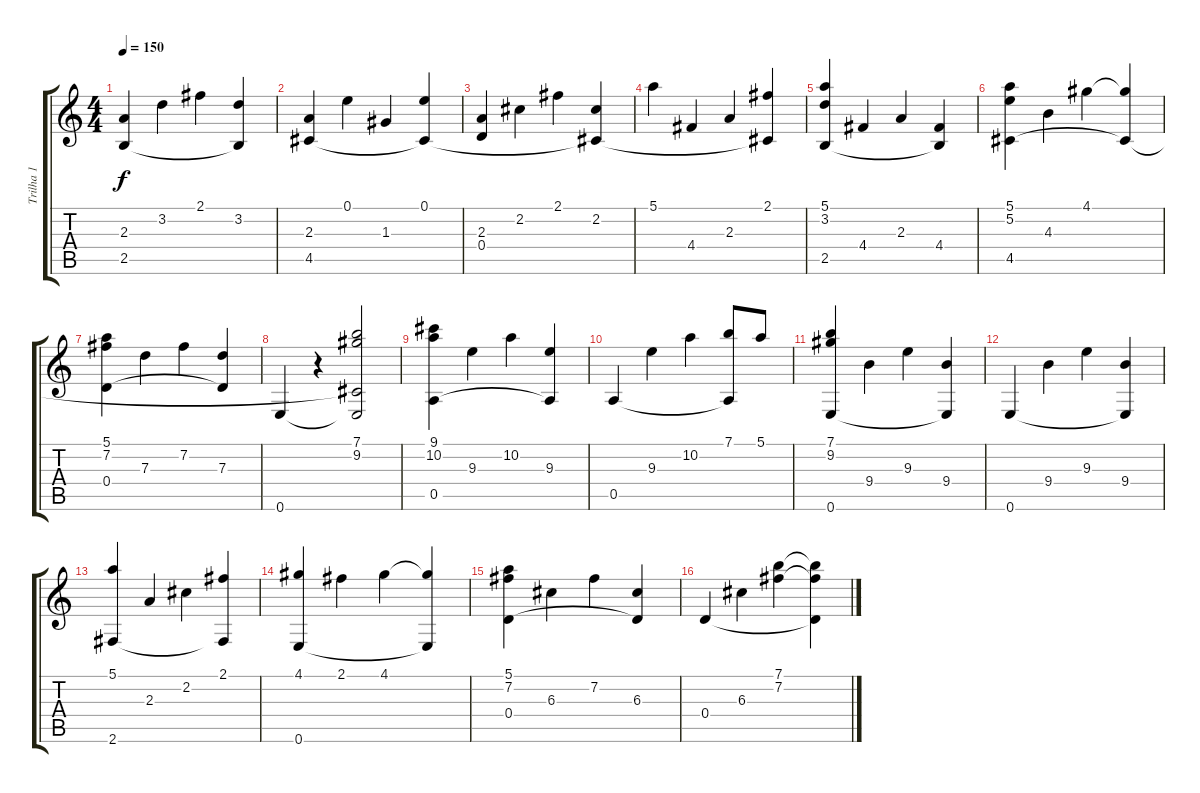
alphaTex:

\track ("Trilha 1" "Trilha 1") {instrument acousticguitarsteel}
\staff {score tabs}
\tuning (E4 B3 G3 D3 A2 E2) {hide}
\ts (4 4)
\tempo 150
\clef g2
\ks c
(2.3 2.5).4{dy f instrument acousticguitarsteel} 3.2.4 2.1.4 (3.2 2.5{t}).4 |
(2.3 4.5).4 0.1.4 1.3.4 (0.1 4.5{t}).4 |
(2.3 0.4).4 2.2.4 2.1.4 (2.2 4.5{t}).4 |
5.1.4 4.4.4 2.3.4 (2.1 4.5{t}).4 |
(5.1 3.2 2.5).4 4.4.4 2.3.4 (4.4 2.5{t}).4 |
(5.1 5.2 4.5).4 4.3.4 4.1.4 (4.1{t} 4.5{t}).4 |
(5.1 7.2 0.4).4 7.3.4 7.2.4 (7.3 0.4{t}).4 |
0.6.4 r.4 (7.1 9.2 4.5{t} 0.6{t}).2 |
(9.1 10.2 0.5).4 9.3.4 10.2.4 (9.3 0.5{t}).4 |
0.5.4 9.3.4 10.2.4 (7.1 0.5{t}).8 5.1.8 |
(7.1 9.2 0.6).4 9.4.4 9.3.4 (9.4 0.6{t}).4 |
0.6.4 9.4.4 9.3.4 (9.4 0.6{t}).4 |
(5.1 2.6).4 2.3.4 2.2.4 (2.1 2.6{t}).4 |
(4.1 0.6).4 2.1.4 4.1.4 (4.1{t} 0.6{t}).4 |
(5.1 7.2 0.4).4 6.3.4 7.2.4 (6.3 0.4{t}).4 |
0.4.4 6.3.4 (7.1 7.2).4 (7.1{t} 7.2{t} 0.4{t}).4
